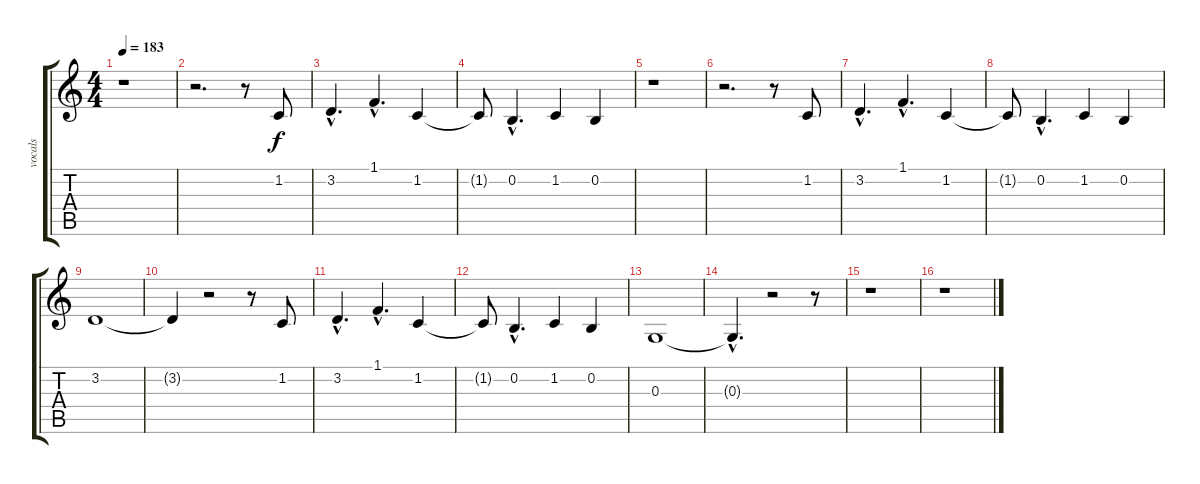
\track ("vocals" "vocals") {instrument lead2sawtooth}
\staff {score tabs}
\tuning (E4 B3 G3 D3 A2 E2) {hide}
\ts (4 4)
\tempo 183
\clef g2
\ks c
r.1{dy f} |
r.2{d} r.8 1.2.8 |
3.2{hac}.4{d} 1.1{hac}.4{d} 1.2.4 |
1.2{t}.8 0.2{hac}.4{d} 1.2.4 0.2.4 |
r.1 |
r.2{d} r.8 1.2.8 |
3.2{hac}.4{d} 1.1{hac}.4{d} 1.2.4 |
1.2{t}.8 0.2{hac}.4{d} 1.2.4 0.2.4 |
3.2.1 |
3.2{t}.4 r.2 r.8 1.2.8 |
3.2{hac}.4{d} 1.1{hac}.4{d} 1.2.4 |
1.2{t}.8 0.2{hac}.4{d} 1.2.4 0.2.4 |
0.3.1 |
0.3{hac t}.4{d} r.2 r.8 |
r.1 |
r.1
